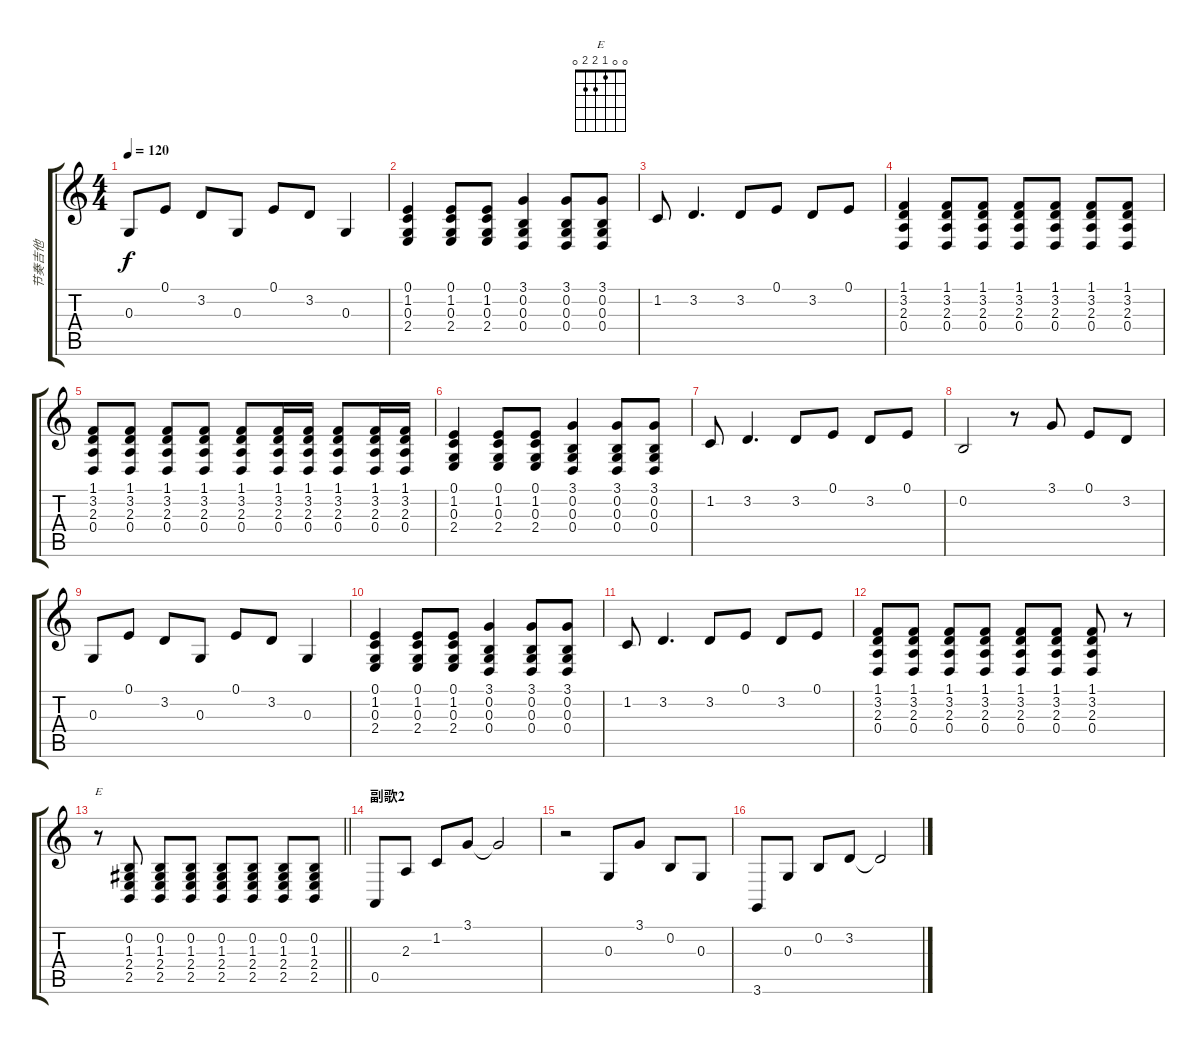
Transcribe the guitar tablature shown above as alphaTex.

\track ("节奏吉他" "节奏吉他") {instrument koto}
\staff {score tabs}
\tuning (E4 B3 G3 D3 A2 E2) {hide}
\chord ("E" 0 0 1 2 2 0)
\ts (4 4)
\tempo 120
\clef g2
\ks c
0.3.8{dy f} 0.1.8 3.2.8 0.3.8 0.1.8 3.2.8 0.3.4 |
(0.1 1.2 0.3 2.4).4 (0.1 1.2 0.3 2.4).8 (0.1 1.2 0.3 2.4).8 (3.1 0.2 0.3 0.4).4 (3.1 0.2 0.3 0.4).8 (3.1 0.2 0.3 0.4).8 |
1.2.8 3.2.4{d} 3.2.8 0.1.8 3.2.8 0.1.8 |
(1.1 3.2 2.3 0.4).4 (1.1 3.2 2.3 0.4).8 (1.1 3.2 2.3 0.4).8 (1.1 3.2 2.3 0.4).8 (1.1 3.2 2.3 0.4).8 (1.1 3.2 2.3 0.4).8 (1.1 3.2 2.3 0.4).8 |
(1.1 3.2 2.3 0.4).8 (1.1 3.2 2.3 0.4).8 (1.1 3.2 2.3 0.4).8 (1.1 3.2 2.3 0.4).8 (1.1 3.2 2.3 0.4).8 (1.1 3.2 2.3 0.4).16 (1.1 3.2 2.3 0.4).16 (1.1 3.2 2.3 0.4).8 (1.1 3.2 2.3 0.4).16 (1.1 3.2 2.3 0.4).16 |
(0.1 1.2 0.3 2.4).4 (0.1 1.2 0.3 2.4).8 (0.1 1.2 0.3 2.4).8 (3.1 0.2 0.3 0.4).4 (3.1 0.2 0.3 0.4).8 (3.1 0.2 0.3 0.4).8 |
1.2.8 3.2.4{d} 3.2.8 0.1.8 3.2.8 0.1.8 |
0.2.2 r.8 3.1.8 0.1.8 3.2.8 |
0.3.8 0.1.8 3.2.8 0.3.8 0.1.8 3.2.8 0.3.4 |
(0.1 1.2 0.3 2.4).4 (0.1 1.2 0.3 2.4).8 (0.1 1.2 0.3 2.4).8 (3.1 0.2 0.3 0.4).4 (3.1 0.2 0.3 0.4).8 (3.1 0.2 0.3 0.4).8 |
1.2.8 3.2.4{d} 3.2.8 0.1.8 3.2.8 0.1.8 |
(1.1 3.2 2.3 0.4).8 (1.1 3.2 2.3 0.4).8 (1.1 3.2 2.3 0.4).8 (1.1 3.2 2.3 0.4).8 (1.1 3.2 2.3 0.4).8 (1.1 3.2 2.3 0.4).8 (1.1 3.2 2.3 0.4).8 r.8 |
\barLineRight lightlight
r.8{ch "E"} (0.2 1.3 2.4 2.5).8 (0.2 1.3 2.4 2.5).8 (0.2 1.3 2.4 2.5).8 (0.2 1.3 2.4 2.5).8 (0.2 1.3 2.4 2.5).8 (0.2 1.3 2.4 2.5).8 (0.2 1.3 2.4 2.5).8 |
\section ("" "副歌2")
0.5.8 2.3.8 1.2.8 3.1.8 3.1{t}.2 |
r.2 0.3.8 3.1.8 0.2.8 0.3.8 |
3.6.8 0.3.8 0.2.8 3.2.8 3.2{t}.2
